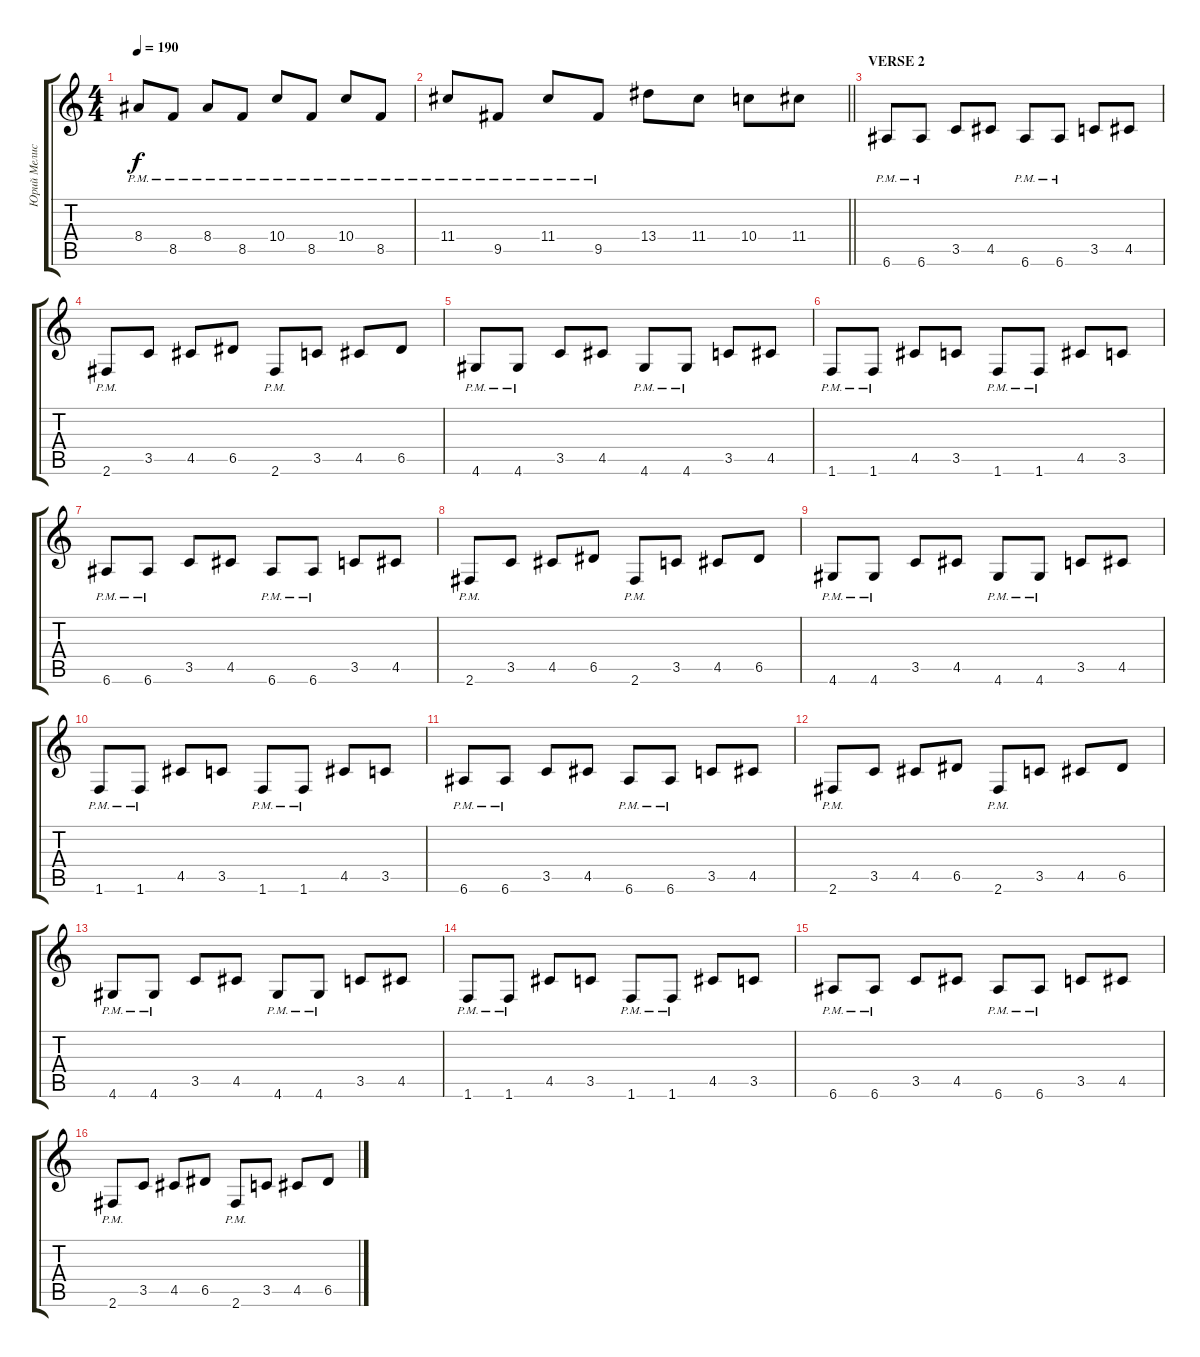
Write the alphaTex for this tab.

\track ("Юрий Мелисов" "Юрий Мелис") {instrument distortionguitar}
\staff {score tabs}
\tuning (E4 B3 G3 D3 A2 E2) {hide}
\ts (4 4)
\tempo 190
\clef g2
\ks c
8.4{pm}.8{dy f} 8.5{pm}.8 8.4{pm}.8 8.5{pm}.8 10.4{pm}.8 8.5{pm}.8 10.4{pm}.8 8.5{pm}.8 |
\barLineRight lightlight
11.4{pm}.8 9.5{pm}.8 11.4{pm}.8 9.5{pm}.8 13.4.8 11.4.8 10.4.8 11.4.8 |
\section ("" "VERSE 2")
6.6{pm}.8 6.6{pm}.8 3.5.8 4.5.8 6.6{pm}.8 6.6{pm}.8 3.5.8 4.5.8 |
2.6{pm}.8 3.5.8 4.5.8 6.5.8 2.6{pm}.8 3.5.8 4.5.8 6.5.8 |
4.6{pm}.8 4.6{pm}.8 3.5.8 4.5.8 4.6{pm}.8 4.6{pm}.8 3.5.8 4.5.8 |
1.6{pm}.8 1.6{pm}.8 4.5.8 3.5.8 1.6{pm}.8 1.6{pm}.8 4.5.8 3.5.8 |
6.6{pm}.8 6.6{pm}.8 3.5.8 4.5.8 6.6{pm}.8 6.6{pm}.8 3.5.8 4.5.8 |
2.6{pm}.8 3.5.8 4.5.8 6.5.8 2.6{pm}.8 3.5.8 4.5.8 6.5.8 |
4.6{pm}.8 4.6{pm}.8 3.5.8 4.5.8 4.6{pm}.8 4.6{pm}.8 3.5.8 4.5.8 |
1.6{pm}.8 1.6{pm}.8 4.5.8 3.5.8 1.6{pm}.8 1.6{pm}.8 4.5.8 3.5.8 |
6.6{pm}.8 6.6{pm}.8 3.5.8 4.5.8 6.6{pm}.8 6.6{pm}.8 3.5.8 4.5.8 |
2.6{pm}.8 3.5.8 4.5.8 6.5.8 2.6{pm}.8 3.5.8 4.5.8 6.5.8 |
4.6{pm}.8 4.6{pm}.8 3.5.8 4.5.8 4.6{pm}.8 4.6{pm}.8 3.5.8 4.5.8 |
1.6{pm}.8 1.6{pm}.8 4.5.8 3.5.8 1.6{pm}.8 1.6{pm}.8 4.5.8 3.5.8 |
6.6{pm}.8 6.6{pm}.8 3.5.8 4.5.8 6.6{pm}.8 6.6{pm}.8 3.5.8 4.5.8 |
2.6{pm}.8 3.5.8 4.5.8 6.5.8 2.6{pm}.8 3.5.8 4.5.8 6.5.8
